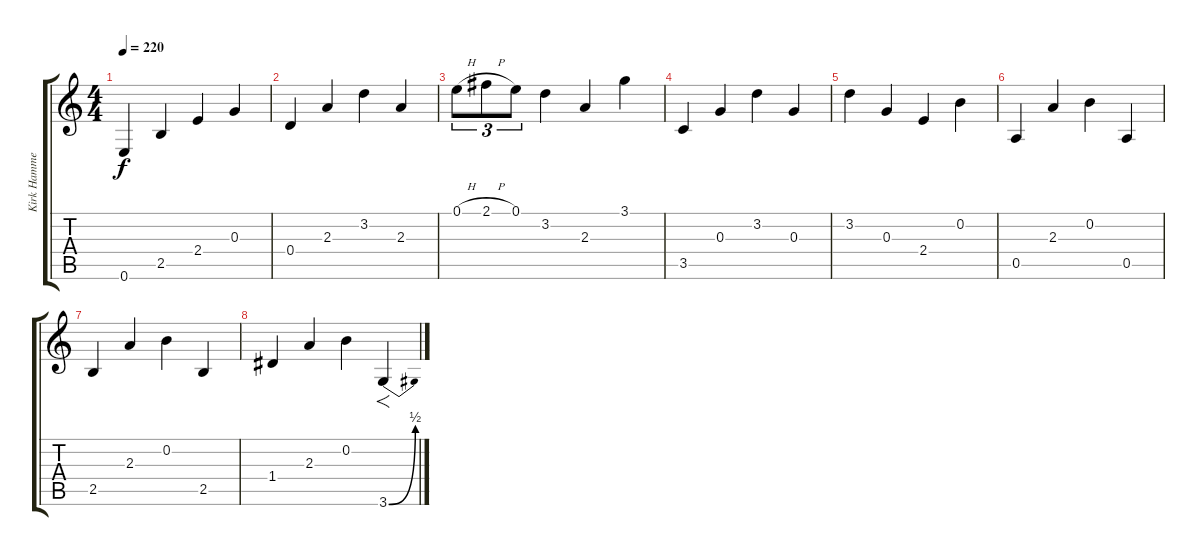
\track ("Kirk Hammett Clean" "Kirk Hamme") {instrument acousticguitarsteel}
\staff {score tabs}
\tuning (E4 B3 G3 D3 A2 E2) {hide}
\ts (4 4)
\tempo 220
\clef g2
\ks c
0.6.4{dy f} 2.5.4 2.4.4 0.3.4 |
0.4.4 2.3.4 3.2.4 2.3.4 |
0.1{h}.8{tu (3 2)} 2.1{h}.8{tu (3 2)} 0.1.8{tu (3 2)} 3.2.4 2.3.4 3.1.4 |
3.5.4 0.3.4 3.2.4 0.3.4 |
3.2.4 0.3.4 2.4.4 0.2.4 |
0.5.4 2.3.4 0.2.4 0.5.4 |
2.5.4 2.3.4 0.2.4 2.5.4 |
1.4.4 2.3.4 0.2.4 3.6{be (bend 0 0 60 2)}.4{f}
